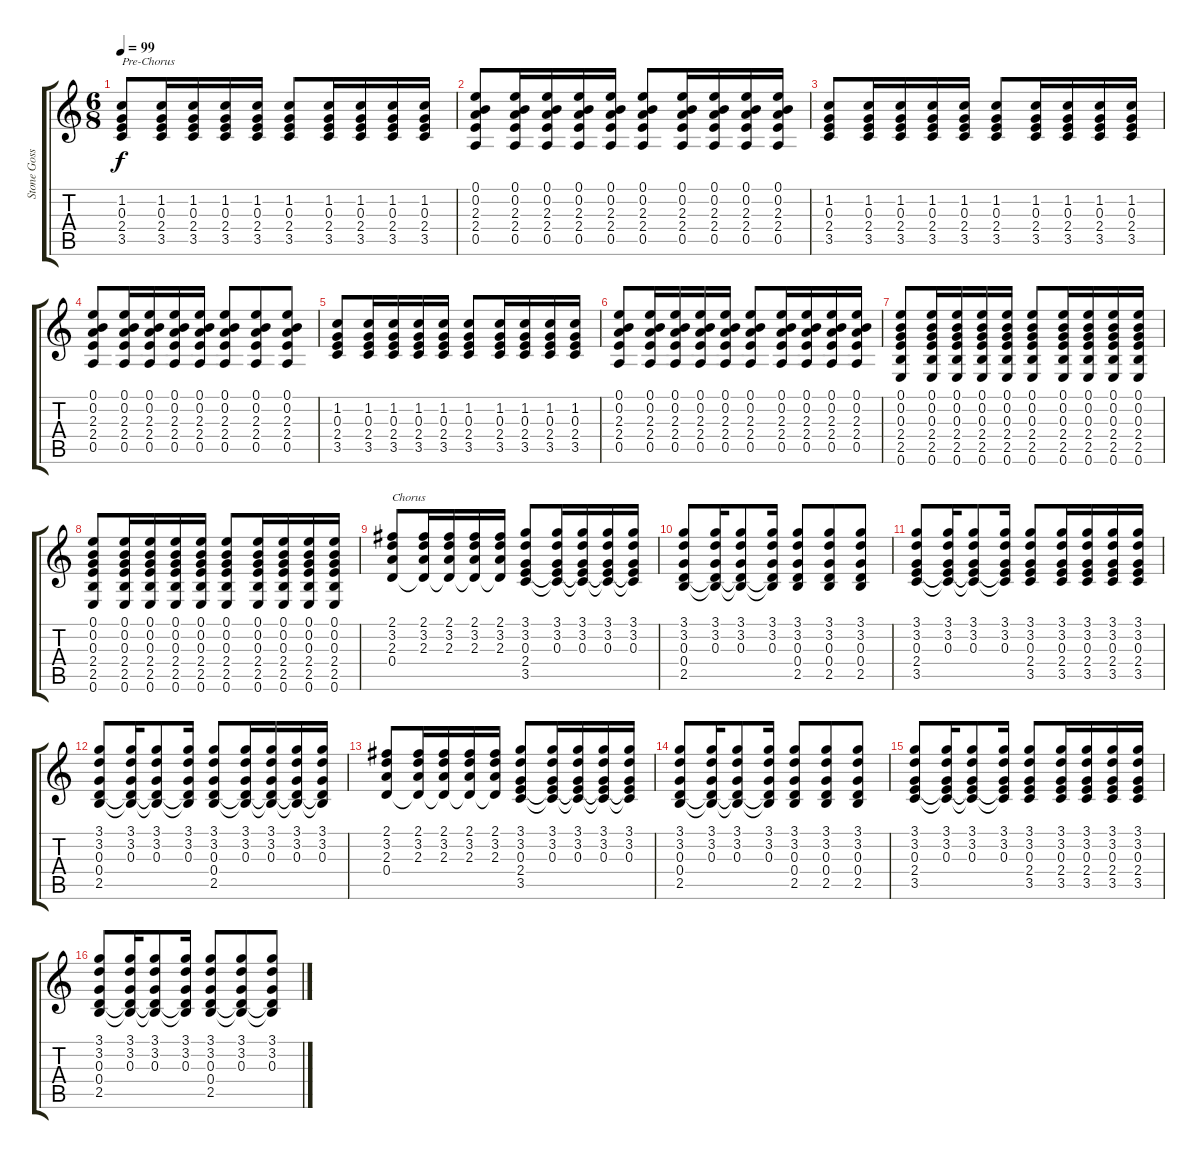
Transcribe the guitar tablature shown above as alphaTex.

\track ("Stone Gossard" "Stone Goss") {instrument acousticguitarsteel}
\staff {score tabs}
\tuning (E4 B3 G3 D3 A2 E2) {hide}
\ts (6 8)
\tempo 99
\clef g2
\ks c
(1.2 0.3 2.4 3.5).8{txt "Pre-Chorus" dy f} (1.2 0.3 2.4 3.5).16 (1.2 0.3 2.4 3.5).16 (1.2 0.3 2.4 3.5).16 (1.2 0.3 2.4 3.5).16 (1.2 0.3 2.4 3.5).8 (1.2 0.3 2.4 3.5).16 (1.2 0.3 2.4 3.5).16 (1.2 0.3 2.4 3.5).16 (1.2 0.3 2.4 3.5).16 |
(0.1 0.2 2.3 2.4 0.5).8 (0.1 0.2 2.3 2.4 0.5).16 (0.1 0.2 2.3 2.4 0.5).16 (0.1 0.2 2.3 2.4 0.5).16 (0.1 0.2 2.3 2.4 0.5).16 (0.1 0.2 2.3 2.4 0.5).8 (0.1 0.2 2.3 2.4 0.5).16 (0.1 0.2 2.3 2.4 0.5).16 (0.1 0.2 2.3 2.4 0.5).16 (0.1 0.2 2.3 2.4 0.5).16 |
(1.2 0.3 2.4 3.5).8 (1.2 0.3 2.4 3.5).16 (1.2 0.3 2.4 3.5).16 (1.2 0.3 2.4 3.5).16 (1.2 0.3 2.4 3.5).16 (1.2 0.3 2.4 3.5).8 (1.2 0.3 2.4 3.5).16 (1.2 0.3 2.4 3.5).16 (1.2 0.3 2.4 3.5).16 (1.2 0.3 2.4 3.5).16 |
(0.1 0.2 2.3 2.4 0.5).8 (0.1 0.2 2.3 2.4 0.5).16 (0.1 0.2 2.3 2.4 0.5).16 (0.1 0.2 2.3 2.4 0.5).16 (0.1 0.2 2.3 2.4 0.5).16 (0.1 0.2 2.3 2.4 0.5).8 (0.1 0.2 2.3 2.4 0.5).8 (0.1 0.2 2.3 2.4 0.5).8 |
(1.2 0.3 2.4 3.5).8 (1.2 0.3 2.4 3.5).16 (1.2 0.3 2.4 3.5).16 (1.2 0.3 2.4 3.5).16 (1.2 0.3 2.4 3.5).16 (1.2 0.3 2.4 3.5).8 (1.2 0.3 2.4 3.5).16 (1.2 0.3 2.4 3.5).16 (1.2 0.3 2.4 3.5).16 (1.2 0.3 2.4 3.5).16 |
(0.1 0.2 2.3 2.4 0.5).8 (0.1 0.2 2.3 2.4 0.5).16 (0.1 0.2 2.3 2.4 0.5).16 (0.1 0.2 2.3 2.4 0.5).16 (0.1 0.2 2.3 2.4 0.5).16 (0.1 0.2 2.3 2.4 0.5).8 (0.1 0.2 2.3 2.4 0.5).16 (0.1 0.2 2.3 2.4 0.5).16 (0.1 0.2 2.3 2.4 0.5).16 (0.1 0.2 2.3 2.4 0.5).16 |
(0.1 0.2 0.3 2.4 2.5 0.6).8 (0.1 0.2 0.3 2.4 2.5 0.6).16 (0.1 0.2 0.3 2.4 2.5 0.6).16 (0.1 0.2 0.3 2.4 2.5 0.6).16 (0.1 0.2 0.3 2.4 2.5 0.6).16 (0.1 0.2 0.3 2.4 2.5 0.6).8 (0.1 0.2 0.3 2.4 2.5 0.6).16 (0.1 0.2 0.3 2.4 2.5 0.6).16 (0.1 0.2 0.3 2.4 2.5 0.6).16 (0.1 0.2 0.3 2.4 2.5 0.6).16 |
(0.1 0.2 0.3 2.4 2.5 0.6).8 (0.1 0.2 0.3 2.4 2.5 0.6).16 (0.1 0.2 0.3 2.4 2.5 0.6).16 (0.1 0.2 0.3 2.4 2.5 0.6).16 (0.1 0.2 0.3 2.4 2.5 0.6).16 (0.1 0.2 0.3 2.4 2.5 0.6).8 (0.1 0.2 0.3 2.4 2.5 0.6).16 (0.1 0.2 0.3 2.4 2.5 0.6).16 (0.1 0.2 0.3 2.4 2.5 0.6).16 (0.1 0.2 0.3 2.4 2.5 0.6).16 |
(2.1 3.2 2.3 0.4).8{txt "Chorus"} (2.1 3.2 2.3 0.4{t}).16 (2.1 3.2 2.3 0.4{t}).16 (2.1 3.2 2.3 0.4{t}).16 (2.1 3.2 2.3 0.4{t}).16 (3.1 3.2 0.3 2.4 3.5).8 (3.1 3.2 0.3 2.4{t} 3.5{t}).16 (3.1 3.2 0.3 2.4{t} 3.5{t}).16 (3.1 3.2 0.3 2.4{t} 3.5{t}).16 (3.1 3.2 0.3 2.4{t} 3.5{t}).16 |
(3.1 3.2 0.3 0.4 2.5).8 (3.1 3.2 0.3 0.4{t} 2.5{t}).16 (3.1 3.2 0.3 0.4{t} 2.5{t}).8 (3.1 3.2 0.3 0.4{t} 2.5{t}).16 (3.1 3.2 0.3 0.4 2.5).8 (3.1 3.2 0.3 0.4 2.5).8 (3.1 3.2 0.3 0.4 2.5).8 |
(3.1 3.2 0.3 2.4 3.5).8 (3.1 3.2 0.3 2.4{t} 3.5{t}).16 (3.1 3.2 0.3 2.4{t} 3.5{t}).8 (3.1 3.2 0.3 2.4{t} 3.5{t}).16 (3.1 3.2 0.3 2.4 3.5).8 (3.1 3.2 0.3 2.4 3.5).16 (3.1 3.2 0.3 2.4 3.5).16 (3.1 3.2 0.3 2.4 3.5).16 (3.1 3.2 0.3 2.4 3.5).16 |
(3.1 3.2 0.3 0.4 2.5).8 (3.1 3.2 0.3 0.4{t} 2.5{t}).16 (3.1 3.2 0.3 0.4{t} 2.5{t}).8 (3.1 3.2 0.3 0.4{t} 2.5{t}).16 (3.1 3.2 0.3 0.4 2.5).8 (3.1 3.2 0.3 0.4{t} 2.5{t}).16 (3.1 3.2 0.3 0.4{t} 2.5{t}).16 (3.1 3.2 0.3 0.4{t} 2.5{t}).16 (3.1 3.2 0.3 0.4{t} 2.5{t}).16 |
(2.1 3.2 2.3 0.4).8 (2.1 3.2 2.3 0.4{t}).16 (2.1 3.2 2.3 0.4{t}).16 (2.1 3.2 2.3 0.4{t}).16 (2.1 3.2 2.3 0.4{t}).16 (3.1 3.2 0.3 2.4 3.5).8 (3.1 3.2 0.3 2.4{t} 3.5{t}).16 (3.1 3.2 0.3 2.4{t} 3.5{t}).16 (3.1 3.2 0.3 2.4{t} 3.5{t}).16 (3.1 3.2 0.3 2.4{t} 3.5{t}).16 |
(3.1 3.2 0.3 0.4 2.5).8 (3.1 3.2 0.3 0.4{t} 2.5{t}).16 (3.1 3.2 0.3 0.4{t} 2.5{t}).8 (3.1 3.2 0.3 0.4{t} 2.5{t}).16 (3.1 3.2 0.3 0.4 2.5).8 (3.1 3.2 0.3 0.4 2.5).8 (3.1 3.2 0.3 0.4 2.5).8 |
(3.1 3.2 0.3 2.4 3.5).8 (3.1 3.2 0.3 2.4{t} 3.5{t}).16 (3.1 3.2 0.3 2.4{t} 3.5{t}).8 (3.1 3.2 0.3 2.4{t} 3.5{t}).16 (3.1 3.2 0.3 2.4 3.5).8 (3.1 3.2 0.3 2.4 3.5).16 (3.1 3.2 0.3 2.4 3.5).16 (3.1 3.2 0.3 2.4 3.5).16 (3.1 3.2 0.3 2.4 3.5).16 |
(3.1 3.2 0.3 0.4 2.5).8 (3.1 3.2 0.3 0.4{t} 2.5{t}).16 (3.1 3.2 0.3 0.4{t} 2.5{t}).8 (3.1 3.2 0.3 0.4{t} 2.5{t}).16 (3.1 3.2 0.3 0.4 2.5).8 (3.1 3.2 0.3 0.4{t} 2.5{t}).8 (3.1 3.2 0.3 0.4{t} 2.5{t}).8
